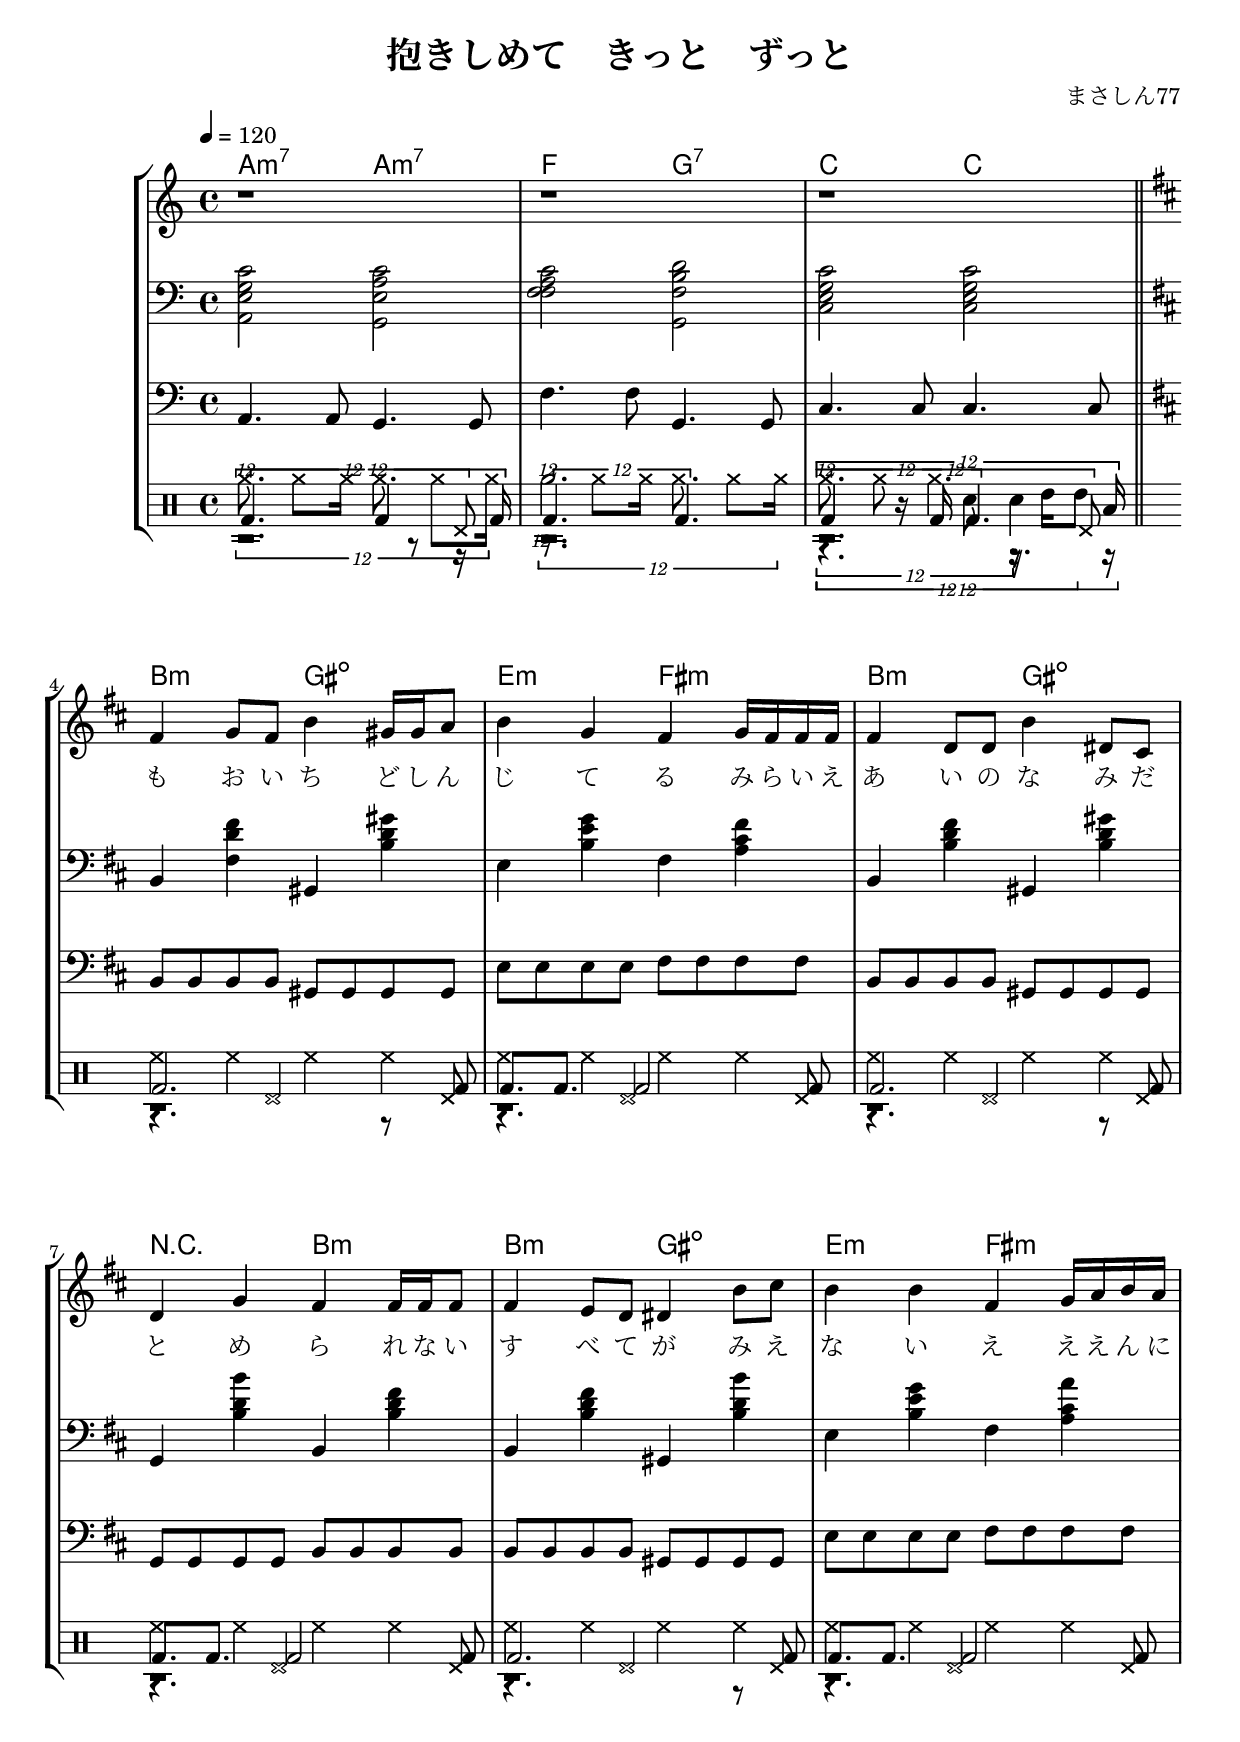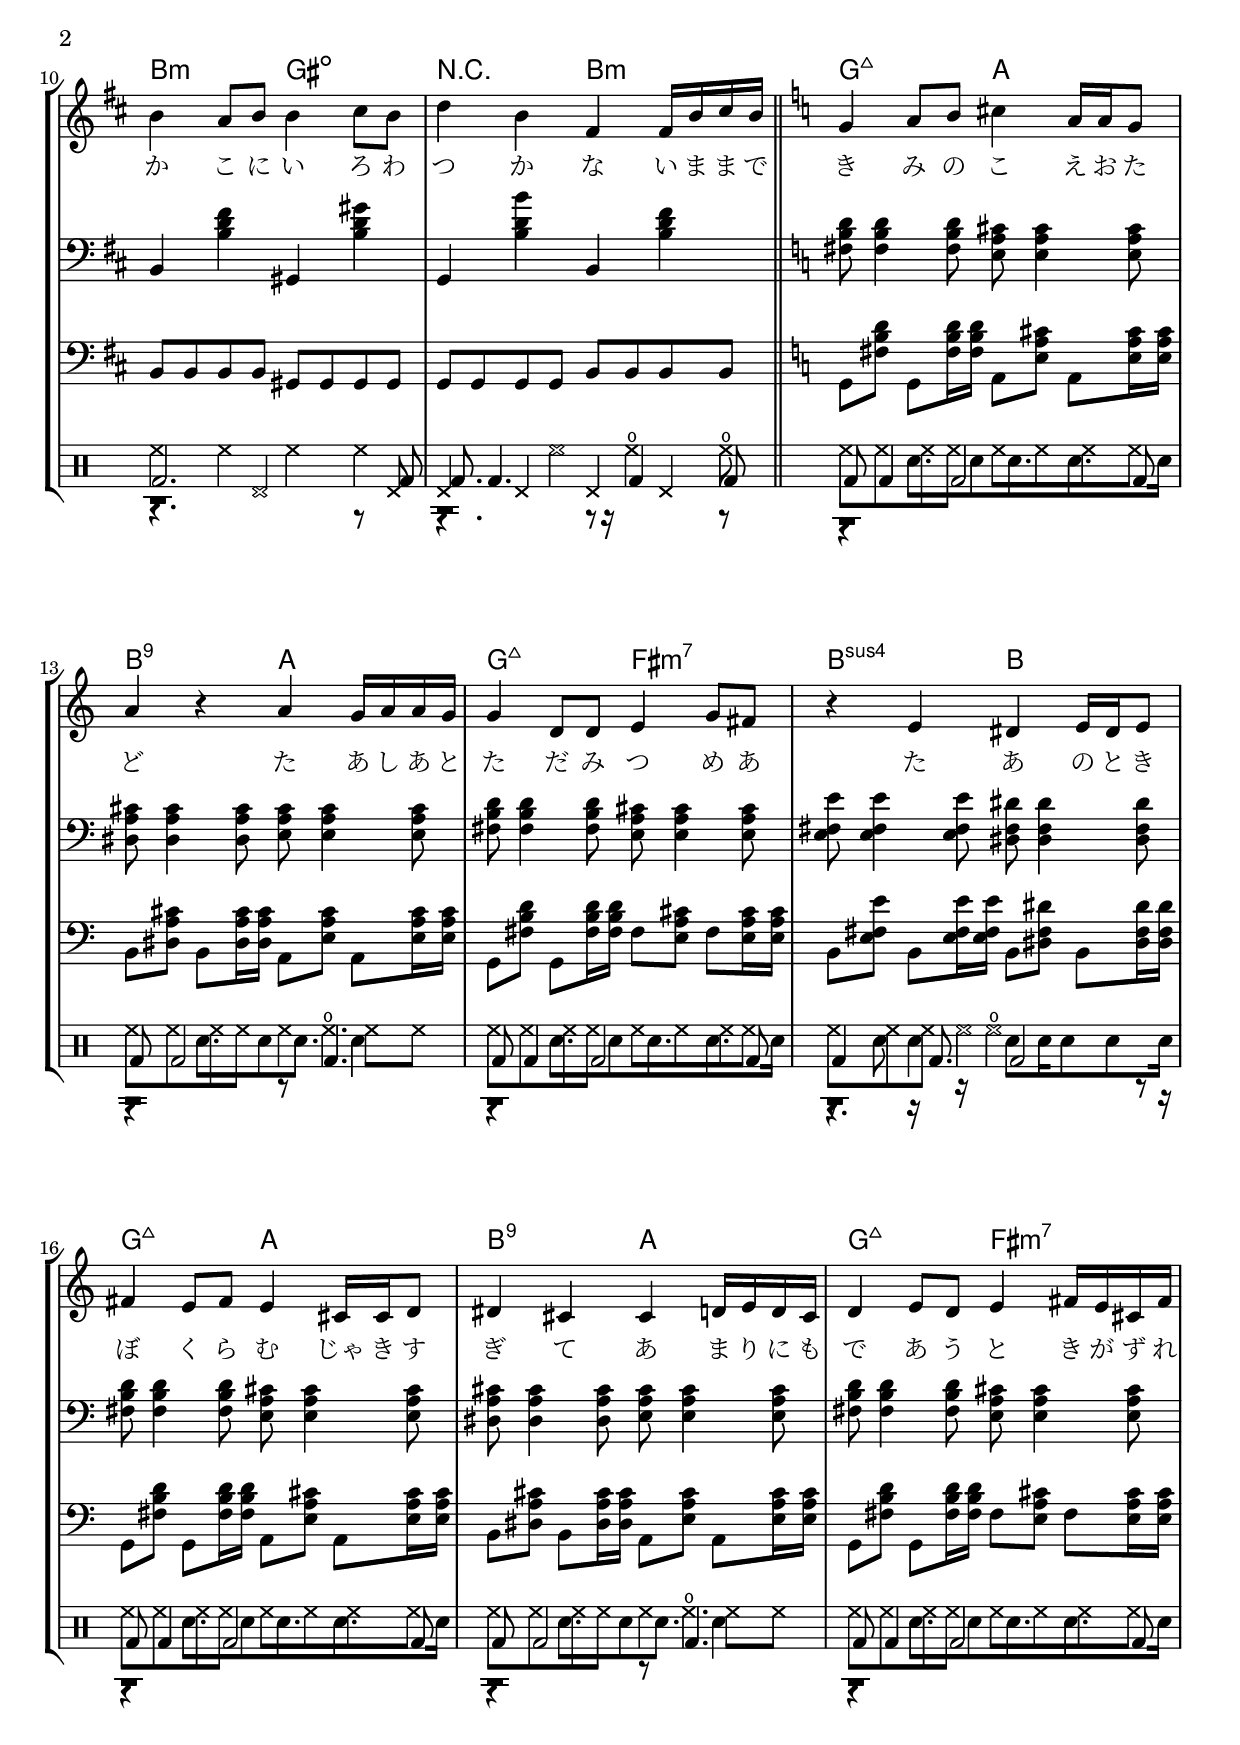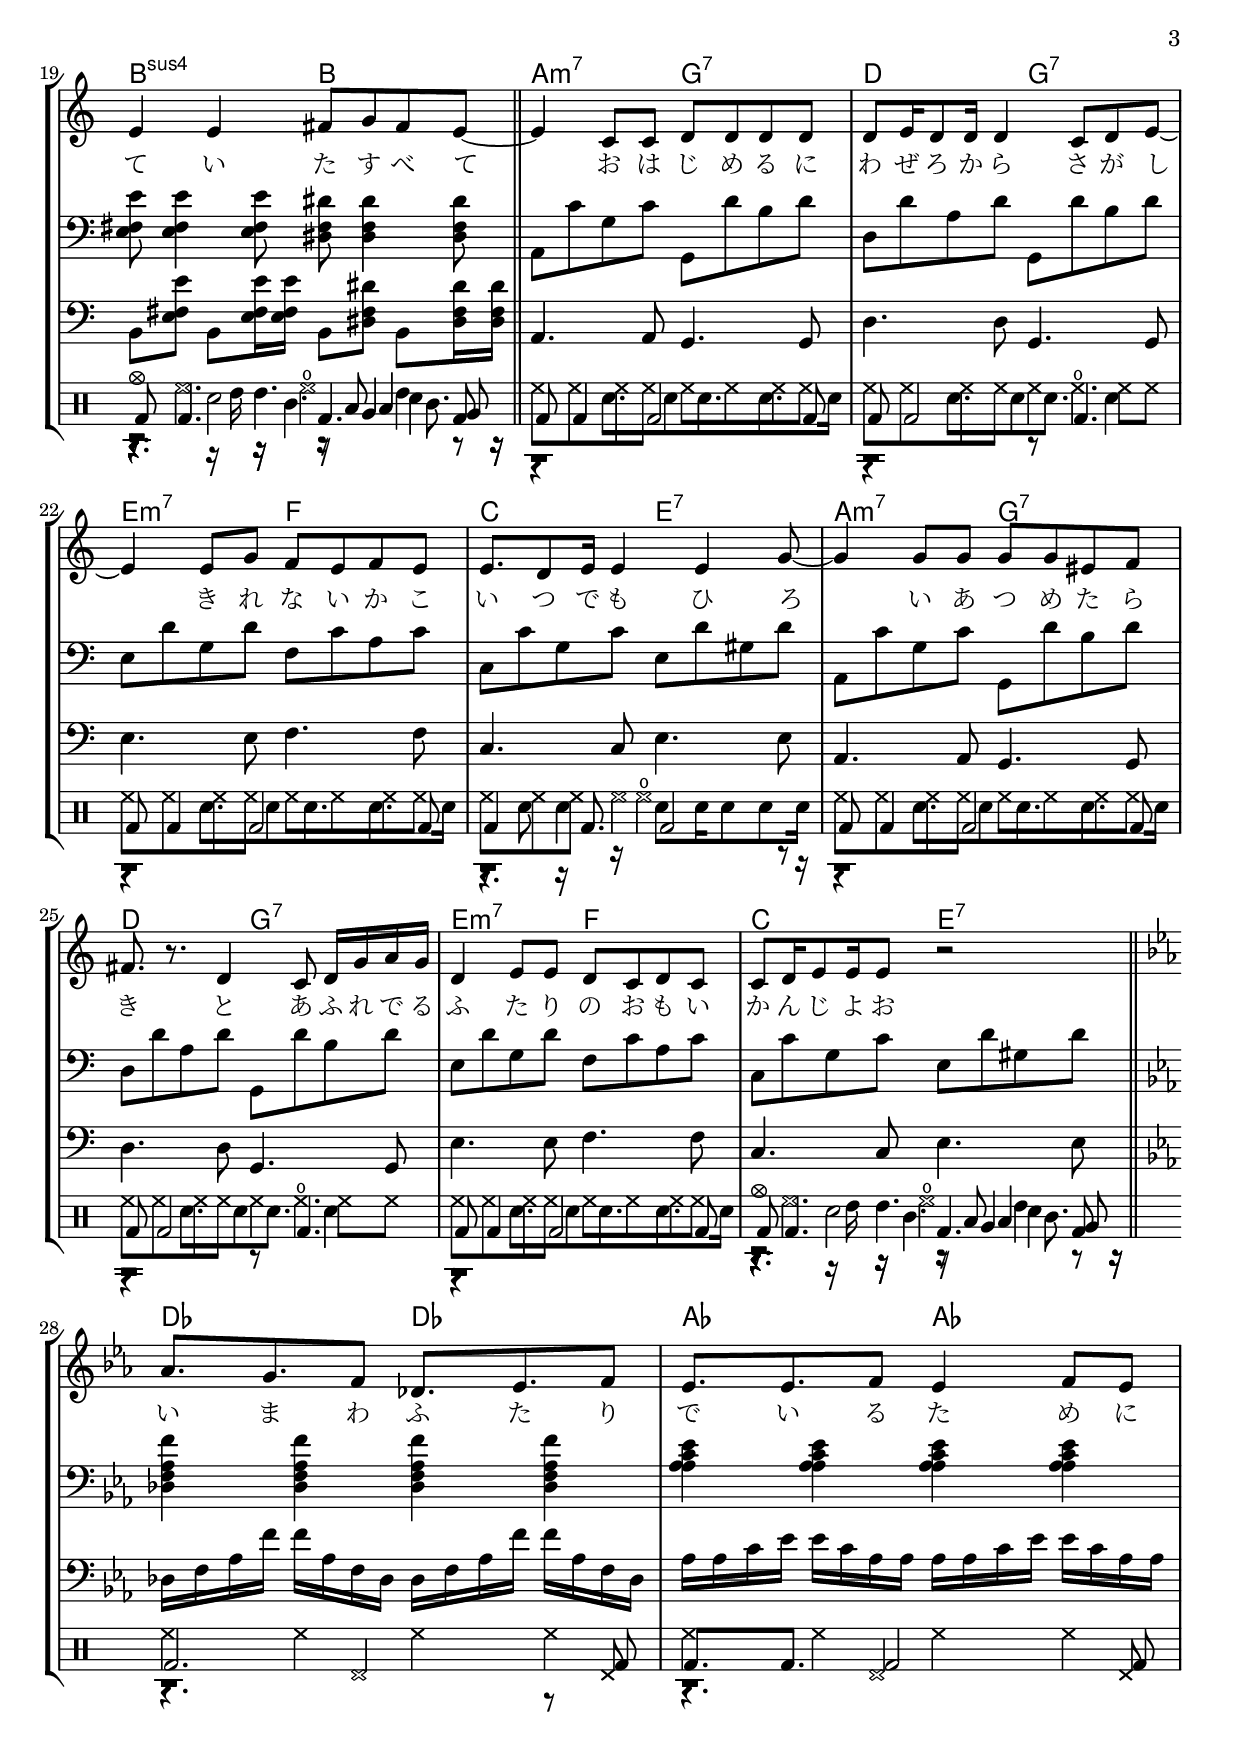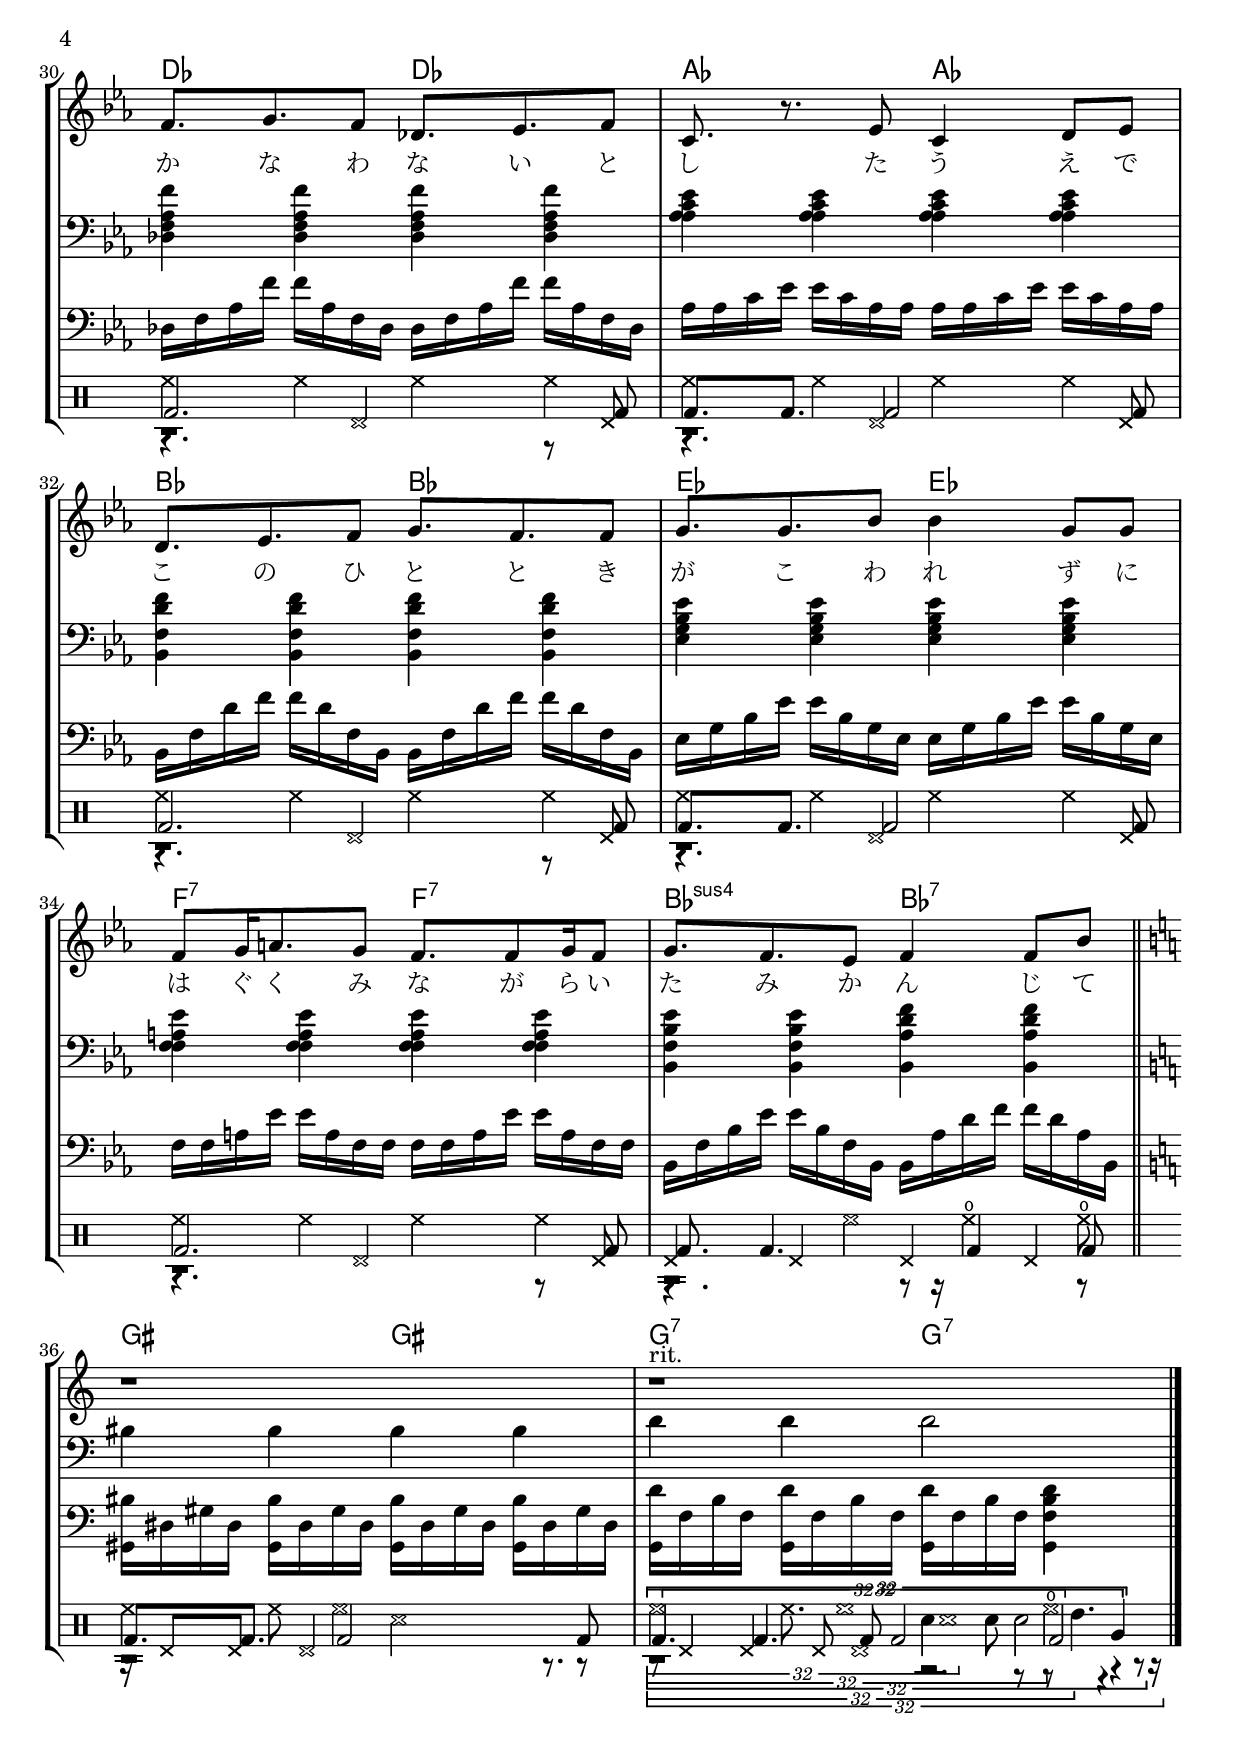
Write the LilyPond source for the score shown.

\version "2.12.1"

\header {
	title = \markup {抱きしめて　きっと　ずっと}
	composer = \markup \center-column {まさしん77}
}

harmony = \chordmode {
	a2:min7 a:min7 f g:7 c c 

	b:m gis:dim e:m fis:m b:m gis:dim r b:m b:m gis:dim e:m fis:m b:m gis:dim r b:m 

	g:maj7 a b:9 a g:maj7 fis:min7 b:sus4 b g:maj7 a b:9 a g:maj7 fis:min7 b:sus4 b 

	a:min7 g:7 d g:7 e:min7 f c e:7 a:min7 g:7 d g:7 e:min7 f c e:7 

	des des as as des des as as bes bes es es f:7 f:7 bes:sus4 bes:7 

	gis gis g:7 g:7 
}

melody = {
	\key c \major
	\tempo 4 = 120
	r1 | r1 | r1   
	\set Staff.midiInstrument = #"fss0.39"
	\set Staff.midiMinimumVolume = #0.7
	\set Staff.midiMaximumVolume = #0.9
		\key d \major
fis'4  g'8  fis'8  b'4  gis'16  gis'16  a'8 
	b'4  g'4  fis'4  g'16  fis'16  fis'16  fis'16 
	fis'4  d'8  d'8  b'4  dis'8  cis'8 
	d'4  g'4  fis'4  fis'16  fis'16  fis'8 
	fis'4  e'8  d'8  dis'4  b'8  cis''8 
	b'4  b'4  fis'4  g'16  a'16  b'16  a'16 
	b'4  a'8  b'8  b'4  cis''8  b'8 
	d''4  b'4  fis'4  fis'16  b'16  cis''16  b'16
	\set Staff.midiInstrument = #"fss0.39"
	\set Staff.midiMinimumVolume = #0.7
	\set Staff.midiMaximumVolume = #0.9
		\key c \major
g'4  a'8  b'8  cis''4  a'16  a'16  g'8 
	a'4  r4  a'4  g'16  a'16  a'16  g'16 
	g'4  d'8  d'8  e'4  g'8  fis'8 
	r4  e'4  dis'4  e'16  dis'16  e'8 
	fis'4  e'8  fis'8  e'4  cis'16  cis'16  d'8 
	dis'4  cis'4  cis'4  d'16  e'16  d'16  cis'16 
	d'4  e'8  d'8  e'4  fis'16  e'16  cis'16  fis'16 
	e'4  e'4  fis'8  	\set Staff.midiInstrument = #"fss0.39"
	\set Staff.midiMinimumVolume = #0.7
	\set Staff.midiMaximumVolume = #0.9
	g'8  fis'8  e'8~ 
	e'4  c'8  c'8  d'8  d'8  d'8  d'8 
	d'8  e'16  d'8  d'16  d'4  c'8  d'8  e'8~ 
	e'4  e'8  g'8  f'8  e'8  f'8  e'8 
	e'8.  d'8  e'16  e'4  e'4  g'8~ 
	g'4  g'8  g'8  g'8  g'8  eis'8  f'8 
	fis'8.  r8.  d'4  c'8  d'16  g'16  a'16  g'16 
	d'4  e'8  e'8  d'8  c'8  d'8  c'8 
	c'8  d'16  e'8  e'16  e'8  	r2 	\set Staff.midiInstrument = #"fss0.39"
	\set Staff.midiMinimumVolume = #0.7
	\set Staff.midiMaximumVolume = #0.9
		\key es \major
as'8.  g'8.  f'8  des'8.  es'8.  f'8 
	es'8.  es'8.  f'8  es'4  f'8  es'8 
	f'8.  g'8.  f'8  des'8.  es'8.  f'8 
	c'8.  r8.  es'8  c'4  d'8  es'8 
	d'8.  es'8.  f'8  g'8.  f'8.  f'8 
	g'8.  g'8.  bes'8  bes'4  g'8  g'8 
	f'8  g'16  a'8.  g'8  f'8.  f'8  g'16  f'8 
	g'8.  f'8.  es'8  f'4  f'8  bes'8
	\key c \major
	r1 | r1^"rit." \bar "|."
}

words = \lyricmode {
	
	も  お  い  ち  ど  し  ん  じ  て  る  み  ら  い  え  あ  い  の  な  み  だ  と  め  ら  れ  な  い  す  べ  て  が  み  え  な  い  え  え  え  ん  に  か  こ  に  い  ろ  わ  つ  か  な  い  ま  ま  で  
	き  み  の  こ  え  お  た  ど  た  あ  し  あ  と  た  だ  み  つ  め  あ  た  あ  の  と  き  ぼ  く  ら  む  じゃ  き  す  ぎ  て  あ  ま  り  に  も  で  あ  う  と  き  が  ず  れ  て  い  た  
	す  べ  て  お  は  じ  め  る  に  わ  ぜ  ろ  か  ら  さ  が  し  き  れ  な  い  か  こ  い  つ  で  も  ひ  ろ  い  あ  つ  め  た  ら  き  と  あ  ふ  れ  で  る  ふ  た  り  の  お  も  い  か  ん  じ  よ  お  
	い  ま  わ  ふ  た  り  で  い  る  た  め  に  か  な  わ  な  い  と  し  た  う  え  で  こ  の  ひ  と  と  き  が  こ  わ  れ  ず  に  は  ぐ  く  み  な  が  ら  い  た  み  か  ん  じ  て  
	
}

tempochange = {
	\tempo 4 = 120
	r1 | r1 | r1 \bar "||"
	\tempo 4 = 120
	r1 | r1 | r1 | r1 | r1 | r1 | r1 | r1 \bar "||"
	\tempo 4 = 120
	r1 | r1 | r1 | r1 | r1 | r1 | r1 | r1 \bar "||"
	\tempo 4 = 120
	r1 | r1 | r1 | r1 | r1 | r1 | r1 | r1 \bar "||"
	\tempo 4 = 120
	r1 | r1 | r1 | r1 | r1 | r1 | r1 | r1 \bar "||"
	\tempo 4 = 120
	r1 | \tempo 4 = 90 r2 \tempo 4 = 80 r2 \bar "|."
}

mainacc = {
	\clef bass
	\set Staff.midiInstrument = #"Electric Piano2"
	\set Staff.midiMinimumVolume = #0.3
	\set Staff.midiMaximumVolume = #0.6
	\key c \major
	\tempo 4 = 120
	<a, e g c'>2
	<g, e a c'>2
	<f f a c'>2
	<g, f b d'>2
	<c e g c'>2
	<c e g c'>2
	\bar "||"

	\set Staff.midiInstrument = #"String Ensemble 1"
	\set Staff.midiMinimumVolume = #0.3
	\set Staff.midiMaximumVolume = #0.6
	\key d \major
	b,4 <fis d' fis'>4
	gis,4 <b d' gis'>4
	e4 <b e' g'>4
	fis4 <a cis' fis'>4
	b,4 <b d' fis'>4
	gis,4 <b d' gis'>4
	g,4 <b d' b'>4
	b,4 <b d' fis'>4
	b,4 <b d' fis'>4
	gis,4 <b d' b'>4
	e4 <b e' g'>4
	fis4 <a cis' a'>4
	b,4 <b d' fis'>4
	gis,4 <b d' gis'>4
	g,4 <b d' b'>4
	b,4 <b d' fis'>4
	\bar "||"

	\set Staff.midiInstrument = #"String Ensemble 1"
	\set Staff.midiMinimumVolume = #0.3
	\set Staff.midiMaximumVolume = #0.6
	\key c \major
	<fis b d'>8 <fis b d'>4 <fis b d'>8
	<e a cis'>8 <e a cis'>4 <e a cis'>8
	<dis a cis'>8 <dis a cis'>4 <dis a cis'>8
	<e a cis'>8 <e a cis'>4 <e a cis'>8
	<fis b d'>8 <fis b d'>4 <fis b d'>8
	<e a cis'>8 <e a cis'>4 <e a cis'>8
	<e fis e'>8 <e fis e'>4 <e fis e'>8
	<dis fis dis'>8 <dis fis dis'>4 <dis fis dis'>8
	<fis b d'>8 <fis b d'>4 <fis b d'>8
	<e a cis'>8 <e a cis'>4 <e a cis'>8
	<dis a cis'>8 <dis a cis'>4 <dis a cis'>8
	<e a cis'>8 <e a cis'>4 <e a cis'>8
	<fis b d'>8 <fis b d'>4 <fis b d'>8
	<e a cis'>8 <e a cis'>4 <e a cis'>8
	<e fis e'>8 <e fis e'>4 <e fis e'>8
	<dis fis dis'>8 <dis fis dis'>4 <dis fis dis'>8
	\bar "||"

	\set Staff.midiInstrument = #"Flute"
	\set Staff.midiMinimumVolume = #0.3
	\set Staff.midiMaximumVolume = #0.6
	a,8 c' g c'
	g,8 d' b d'
	d8 d' a d'
	g,8 d' b d'
	e8 d' g d'
	f8 c' a c'
	c8 c' g c'
	e8 d' gis d'
	a,8 c' g c'
	g,8 d' b d'
	d8 d' a d'
	g,8 d' b d'
	e8 d' g d'
	f8 c' a c'
	c8 c' g c'
	e8 d' gis d'
	\bar "||"

	\set Staff.midiInstrument = #"Flute"
	\set Staff.midiMinimumVolume = #0.3
	\set Staff.midiMaximumVolume = #0.6
	\key es \major
	<des f as f'>4 <des f as f'>4
	<des f as f'>4 <des f as f'>4
	<as as c' es'>4 <as as c' es'>4
	<as as c' es'>4 <as as c' es'>4
	<des f as f'>4 <des f as f'>4
	<des f as f'>4 <des f as f'>4
	<as as c' es'>4 <as as c' es'>4
	<as as c' es'>4 <as as c' es'>4
	<bes, f d' f'>4 <bes, f d' f'>4
	<bes, f d' f'>4 <bes, f d' f'>4
	<es g bes es'>4 <es g bes es'>4
	<es g bes es'>4 <es g bes es'>4
	<f f a es'>4 <f f a es'>4
	<f f a es'>4 <f f a es'>4
	<bes, f bes es'>4 <bes, f bes es'>4
	<bes, as d' f'>4 <bes, as d' f'>4
	\bar "||"

	\set Staff.midiInstrument = #"Honky-tonk"
	\set Staff.midiMinimumVolume = #0.3
	\set Staff.midiMaximumVolume = #0.6
	\key c \major
	bis4 bis4
	bis4 bis4
	d'4 d'4
	d'2
	\bar "|."
}

subacc = {
	\clef bass
	\set Staff.midiInstrument = #"Clav"
	\set Staff.midiMinimumVolume = #0.3
	\set Staff.midiMaximumVolume = #0.6
	\key c \major
	\tempo 4 = 120
	a,4.a,8
	g,4.g,8
	f4.f8
	g,4.g,8
	c4.c8
	c4.c8
	\bar "||"

	\set Staff.midiInstrument = #"Electric Bass (finger)"
	\set Staff.midiMinimumVolume = #0.3
	\set Staff.midiMaximumVolume = #0.6
	\key d \major
	b,8 b,8 b,8 b,8
	gis,8 gis,8 gis,8 gis,8
	e8 e8 e8 e8
	fis8 fis8 fis8 fis8
	b,8 b,8 b,8 b,8
	gis,8 gis,8 gis,8 gis,8
	g,8 g,8 g,8 g,8
	b,8 b,8 b,8 b,8
	b,8 b,8 b,8 b,8
	gis,8 gis,8 gis,8 gis,8
	e8 e8 e8 e8
	fis8 fis8 fis8 fis8
	b,8 b,8 b,8 b,8
	gis,8 gis,8 gis,8 gis,8
	g,8 g,8 g,8 g,8
	b,8 b,8 b,8 b,8
	\bar "||"

	\set Staff.midiInstrument = #"Electric Bass (pick)"
	\set Staff.midiMinimumVolume = #0.3
	\set Staff.midiMaximumVolume = #0.6
	\key c \major
	g,8 <fis b d'> g, <fis b d'>16 <fis b d'>
	a,8 <e a cis'> a, <e a cis'>16 <e a cis'>
	b,8 <dis a cis'> b, <dis a cis'>16 <dis a cis'>
	a,8 <e a cis'> a, <e a cis'>16 <e a cis'>
	g,8 <fis b d'> g, <fis b d'>16 <fis b d'>
	fis8 <e a cis'> fis <e a cis'>16 <e a cis'>
	b,8 <e fis e'> b, <e fis e'>16 <e fis e'>
	b,8 <dis fis dis'> b, <dis fis dis'>16 <dis fis dis'>
	g,8 <fis b d'> g, <fis b d'>16 <fis b d'>
	a,8 <e a cis'> a, <e a cis'>16 <e a cis'>
	b,8 <dis a cis'> b, <dis a cis'>16 <dis a cis'>
	a,8 <e a cis'> a, <e a cis'>16 <e a cis'>
	g,8 <fis b d'> g, <fis b d'>16 <fis b d'>
	fis8 <e a cis'> fis <e a cis'>16 <e a cis'>
	b,8 <e fis e'> b, <e fis e'>16 <e fis e'>
	b,8 <dis fis dis'> b, <dis fis dis'>16 <dis fis dis'>
	\bar "||"

	\set Staff.midiInstrument = #"Contrabass"
	\set Staff.midiMinimumVolume = #0.3
	\set Staff.midiMaximumVolume = #0.6
	a,4.a,8
	g,4.g,8
	d4.d8
	g,4.g,8
	e4.e8
	f4.f8
	c4.c8
	e4.e8
	a,4.a,8
	g,4.g,8
	d4.d8
	g,4.g,8
	e4.e8
	f4.f8
	c4.c8
	e4.e8
	\bar "||"

	\set Staff.midiInstrument = #"Synth Voice"
	\set Staff.midiMinimumVolume = #0.3
	\set Staff.midiMaximumVolume = #0.6
	\key es \major
	des16 f as f' f' as f des
	des16 f as f' f' as f des
	as16 as c' es' es' c' as as
	as16 as c' es' es' c' as as
	des16 f as f' f' as f des
	des16 f as f' f' as f des
	as16 as c' es' es' c' as as
	as16 as c' es' es' c' as as
	bes,16 f d' f' f' d' f bes,
	bes,16 f d' f' f' d' f bes,
	es16 g bes es' es' bes g es
	es16 g bes es' es' bes g es
	f16 f a es' es' a f f
	f16 f a es' es' a f f
	bes,16 f bes es' es' bes f bes,
	bes,16 as d' f' f' d' as bes,
	\bar "||"

	\set Staff.midiInstrument = #"Electric Guitar (jazz)"
	\set Staff.midiMinimumVolume = #0.3
	\set Staff.midiMaximumVolume = #0.6
	\key c \major
	<gis, bis>16 dis gis dis <gis, bis> dis gis dis
	<gis, bis>16 dis gis dis <gis, bis> dis gis dis
	<g, d'>16 f b f <g, d'> f b f
	<g, d'>16 f b f <g, f b d'>4
	\bar "|."
}

percA = {
	\drummode {
	\times 16/12{ cymr8. cymr8 cymr16 cymr8. cymr8 cymr16 } |\times 16/12{ r8. cymr8 cymr16 cymr8. cymr8 cymr16 } |\times 16/12{ cymr8. cymr8 cymr4. r16 } \bar "||"
	r1  |r1  |r1  |r1  |r1  |r1  |r1  |r2 r8 hho4 hho8  \bar "||"
	hh8 hh8 hh8 hh8 hh8 hh8 hh8 hh8  |hh8 hh8 hh8 hh8 hh4 hh8 hh8  |hh8 hh8 hh8 hh8 hh8 hh8 hh8 hh8  |hh8 hh8 hh8 hh2 r8  |hh8 hh8 hh8 hh8 hh8 hh8 hh8 hh8  |hh8 hh8 hh8 hh8 hh4 hh8 hh8  |hh8 hh8 hh8 hh8 hh8 hh8 hh8 hh8  |r8 hh2. r8  \bar "||"
	hh8 hh8 hh8 hh8 hh8 hh8 hh8 hh8  |hh8 hh8 hh8 hh8 hh4 hh8 hh8  |hh8 hh8 hh8 hh8 hh8 hh8 hh8 hh8  |hh8 hh8 hh8 hh2 r8  |hh8 hh8 hh8 hh8 hh8 hh8 hh8 hh8  |hh8 hh8 hh8 hh8 hh4 hh8 hh8  |hh8 hh8 hh8 hh8 hh8 hh8 hh8 hh8  |r8 hh2. r8  \bar "||"
	r1  |r1  |r1  |r1  |r1  |r1  |r1  |r2 r8 hho4 hho8  \bar "||"
	hh4 hh8 hh2 r8  |\times 16/32{ hh2 hh8. hh1 r4 r16 } \bar "|."
	}
}

percB = {
	\drummode {
	\times 16/12{ r2 r8 hhp8 } |\times 16/12{ r2. } |\times 16/12{ r2 r8 hhp8 } \bar "||"
	r4. hhp2 hhp8  |r4. hhp2 hhp8  |r4. hhp2 hhp8  |r4. hhp2 hhp8  |r4. hhp2 hhp8  |r4. hhp2 hhp8  |r4. hhp2 hhp8  |hhp4 hhp4 hhp4 hhp4  \bar "||"
	r4 sn8. sn8 sn8. sn8. sn16  |r4 sn8. sn8 sn8. sn4  |r4 sn8. sn8 sn8. sn8. sn16  |r8 sn8 sn4 sn8 sn16 sn8 sn8 sn16  |r4 sn8. sn8 sn8. sn8. sn16  |r4 sn8. sn8 sn8. sn4  |r4 sn8. sn8 sn8. sn8. sn16  |r4 sn2 sn4  \bar "||"
	r4 sn8. sn8 sn8. sn8. sn16  |r4 sn8. sn8 sn8. sn4  |r4 sn8. sn8 sn8. sn8. sn16  |r8 sn8 sn4 sn8 sn16 sn8 sn8 sn16  |r4 sn8. sn8 sn8. sn8. sn16  |r4 sn8. sn8 sn8. sn4  |r4 sn8. sn8 sn8. sn8. sn16  |r4 sn2 sn4  \bar "||"
	r4. hhp2 hhp8  |r4. hhp2 hhp8  |r4. hhp2 hhp8  |r4. hhp2 hhp8  |r4. hhp2 hhp8  |r4. hhp2 hhp8  |r4. hhp2 hhp8  |hhp4 hhp4 hhp4 hhp4  \bar "||"
	r16 hhp8 hhp8 hhp2 r8.  |\times 16/32{ r8 hhp4 hhp4 hhp8 hhp1 r4 } \bar "|."
	}
}

percC = {
	\drummode {
	\times 16/12{ bd4. bd4 r16 bd16 } |\times 16/12{ bd4. bd4. } |\times 16/12{ bd4 r16 bd16 bd4. } \bar "||"
	hh4 hh4 hh4 hh4  |hh4 hh4 hh4 hh4  |hh4 hh4 hh4 hh4  |hh4 hh4 hh4 hh4  |hh4 hh4 hh4 hh4  |hh4 hh4 hh4 hh4  |hh4 hh4 hh4 hh4  |r4. hh2 r8  \bar "||"
	bd8 bd4 bd2 bd8  |bd8 bd2 bd4.  |bd8 bd4 bd2 bd8  |bd4 r16 bd8. bd2  |bd8 bd4 bd2 bd8  |bd8 bd2 bd4.  |bd8 bd4 bd2 bd8  |bd8 bd4. bd4. bd8  \bar "||"
	bd8 bd4 bd2 bd8  |bd8 bd2 bd4.  |bd8 bd4 bd2 bd8  |bd4 r16 bd8. bd2  |bd8 bd4 bd2 bd8  |bd8 bd2 bd4.  |bd8 bd4 bd2 bd8  |bd8 bd4. bd4. bd8  \bar "||"
	hh4 hh4 hh4 hh4  |hh4 hh4 hh4 hh4  |hh4 hh4 hh4 hh4  |hh4 hh4 hh4 hh4  |hh4 hh4 hh4 hh4  |hh4 hh4 hh4 hh4  |hh4 hh4 hh4 hh4  |r4. hh2 r8  \bar "||"
	r1  |\times 16/32{ r1 r2 hho2 } \bar "|."
	}
}

percD = {
	\drummode {
	\times 16/12{ r2. } |\times 16/12{ rb2. } |\times 16/12{ r2. } \bar "||"
	bd2. r8 bd8  |bd8. bd8. bd2 bd8  |bd2. r8 bd8  |bd8. bd8. bd2 bd8  |bd2. r8 bd8  |bd8. bd8. bd2 bd8  |bd2. r8 bd8  |bd8. bd4. r16 bd4 bd8  \bar "||"
	r1  |r2 r8 hho4.  |r1  |r4. r16 hho2 r16  |r1  |r2 r8 hho4.  |r1  |r4. r16 hho2 r16  \bar "||"
	r1  |r2 r8 hho4.  |r1  |r4. r16 hho2 r16  |r1  |r2 r8 hho4.  |r1  |r4. r16 hho2 r16  \bar "||"
	bd2. r8 bd8  |bd8. bd8. bd2 bd8  |bd2. r8 bd8  |bd8. bd8. bd2 bd8  |bd2. r8 bd8  |bd8. bd8. bd2 bd8  |bd2. r8 bd8  |bd8. bd4. r16 bd4 bd8  \bar "||"
	bd8. bd8. bd2 bd8  |\times 16/32{ bd4. bd4. bd8 bd2 r8 bd2 } \bar "|."
	}
}

percE = {
	\drummode {
	r1 |r1 |\times 16/12{ r4. sn8 sn4 } \bar "||"
	r1 | r1 | r1 | r1 | r1 | r1 | r1 | r1 \bar "||"
	r1 |r1 |r1 |r1 |r1 |r1 |r1 |cymc1  \bar "||"
	r1 |r1 |r1 |r1 |r1 |r1 |r1 |cymc1  \bar "||"
	r1 | r1 | r1 | r1 | r1 | r1 | r1 | r1 \bar "||"
	r2 ss2  |\times 16/32{ r1 ss1 } \bar "|."
	}
}

percF = {
	\drummode {
	r1 |r1 |\times 16/12{ r2 r16 tommh16 tommh8 } \bar "||"
	r1 | r1 | r1 | r1 | r1 | r1 | r1 | r1 \bar "||"
	r1 |r1 |r1 |r1 |r1 |r1 |r1 |r4 r16 tommh16 tommh4. tommh4  \bar "||"
	r1 |r1 |r1 |r1 |r1 |r1 |r1 |r4 r16 tommh16 tommh4. tommh4  \bar "||"
	r1 | r1 | r1 | r1 | r1 | r1 | r1 | r1 \bar "||"
	r1 |\times 16/32{ r1 sn4 sn8 sn2 r8 } \bar "|."
	}
}

percG = {
	\drummode {
	r1 |r1 |\times 16/12{ r2 r8. toml16 } \bar "||"
	r1 | r1 | r1 | r1 | r1 | r1 | r1 | r1 \bar "||"
	r1 |r1 |r1 |r1 |r1 |r1 |r1 |r4. r16 tomml4. tomml8.  \bar "||"
	r1 |r1 |r1 |r1 |r1 |r1 |r1 |r4. r16 tomml4. tomml8.  \bar "||"
	r1 | r1 | r1 | r1 | r1 | r1 | r1 | r1 \bar "||"
	r1 |r1 \bar "|."
	}
}

percH = {
	\drummode {
	r1 | r1 | r1 \bar "||"
	r1 | r1 | r1 | r1 | r1 | r1 | r1 | r1 \bar "||"
	r1 |r1 |r1 |r1 |r1 |r1 |r1 |r2 r16 toml8 toml4 r16  \bar "||"
	r1 |r1 |r1 |r1 |r1 |r1 |r1 |r2 r16 toml8 toml4 r16  \bar "||"
	r1 | r1 | r1 | r1 | r1 | r1 | r1 | r1 \bar "||"
	r1 |\times 16/32{ r1 r2 r8 tommh4. } \bar "|."
	}
}

percI = {
	\drummode {
	r1 | r1 | r1 \bar "||"
	r1 | r1 | r1 | r1 | r1 | r1 | r1 | r1 \bar "||"
	r1 |r1 |r1 |r1 |r1 |r1 |r1 |r2 r8 tomfh4 tomfh8  \bar "||"
	r1 |r1 |r1 |r1 |r1 |r1 |r1 |r2 r8 tomfh4 tomfh8  \bar "||"
	r1 | r1 | r1 | r1 | r1 | r1 | r1 | r1 \bar "||"
	r1 |\times 16/32{ r1 r2. tomfh4 } \bar "|."
	}
}

\score {
	<<
		\new StaffGroup <<
			\new ChordNames {\harmony}
			\new Voice = "melody" {\melody}
			\new Lyrics \lyricsto "melody" \words
			\new Staff = "mainacc" {\mainacc}
			\new Staff = "subacc" {\subacc}
			\new DrumStaff <<
				\new DrumVoice {\percA}
				\new DrumVoice {\percB}
				\new DrumVoice {\percC}
				\new DrumVoice {\percD}
				\new DrumVoice {\percE}
				\new DrumVoice {\percF}
				\new DrumVoice {\percG}
				\new DrumVoice {\percH}
				\new DrumVoice {\percI}
			>>
		>>
	>>
	\layout { }
}
